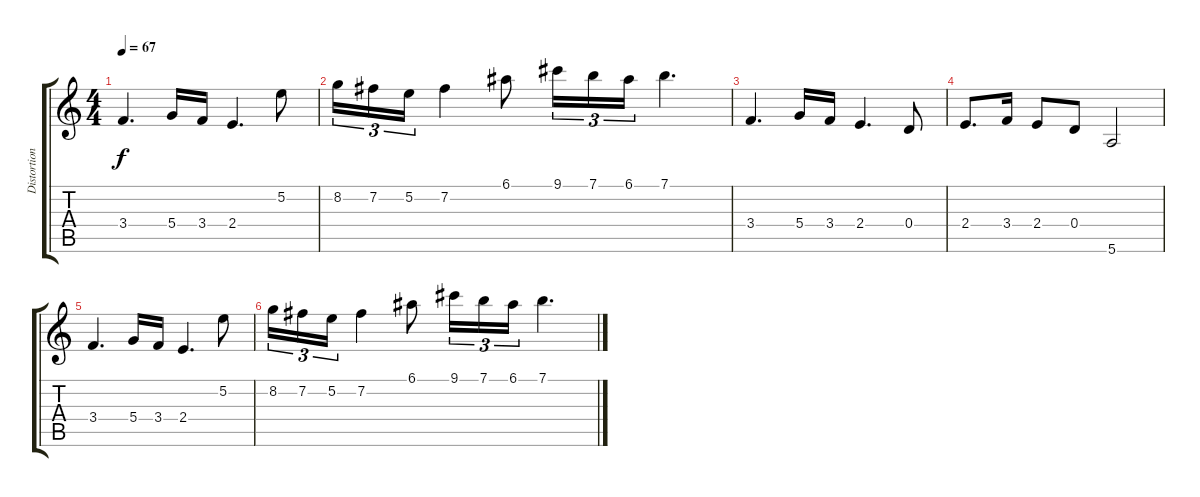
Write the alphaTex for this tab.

\track ("Distortion Guitar" "Distortion") {instrument distortionguitar}
\staff {score tabs}
\tuning (E4 B3 G3 D3 A2 E2) {hide}
\ts (4 4)
\tempo 67
\clef g2
\ks c
3.4.4{d dy f} 5.4.16 3.4.16 2.4.4{d} 5.2.8 |
8.2.16{tu (3 2)} 7.2.16{tu (3 2)} 5.2.16{tu (3 2)} 7.2.4 6.1.8 9.1.16{tu (3 2)} 7.1.16{tu (3 2)} 6.1.16{tu (3 2)} 7.1.4{d} |
3.4.4{d} 5.4.16 3.4.16 2.4.4{d} 0.4.8 |
2.4.8{d} 3.4.16 2.4.8 0.4.8 5.6.2 |
3.4.4{d} 5.4.16 3.4.16 2.4.4{d} 5.2.8 |
8.2.16{tu (3 2)} 7.2.16{tu (3 2)} 5.2.16{tu (3 2)} 7.2.4 6.1.8 9.1.16{tu (3 2)} 7.1.16{tu (3 2)} 6.1.16{tu (3 2)} 7.1.4{d}
